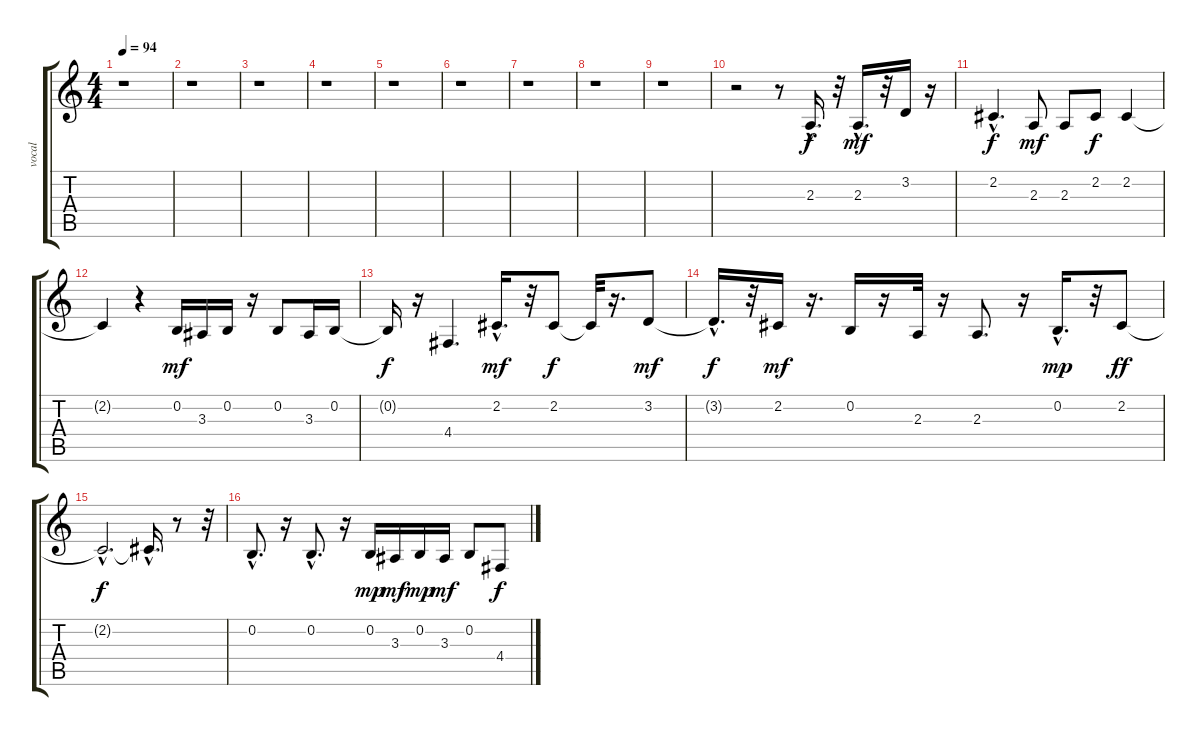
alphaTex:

\track ("vocal" "vocal") {instrument lead2sawtooth}
\staff {score tabs}
\tuning (E4 B3 G3 D3 A2 E2) {hide}
\ts (4 4)
\tempo 94
\clef g2
\ks c
r.1{dy ff} |
r.1 |
r.1 |
r.1 |
r.1 |
r.1 |
r.1 |
r.1 |
r.1 |
r.2 r.8 2.3{hac}.16{d dy f} r.32 2.3{hac}.16{d dy mf} r.32 3.2.16 r.16 |
2.2{hac}.4{d dy f} 2.3.8{dy mf} 2.3.8 2.2.8{dy f} 2.2.4 |
2.2{t}.4 r.4 0.2.16{dy mf} 3.3.16 0.2.16 r.16 0.2.8 3.3.16 0.2.16 |
0.2{t}.16{dy f} r.16 4.4.4{d} 2.2{hac}.16{d dy mf} r.32 2.2.8{dy f} 2.2{t}.32 r.16{d} 3.2.8{dy mf} |
3.2{hac t}.16{d dy f} r.32 2.2.16{dy mf} r.16{d} 0.2.16 r.16 2.3.32 r.16 2.3.8{d} r.16 0.2{hac}.16{d dy mp} r.32 2.2.8{dy ff} |
2.2{hac t}.2{d dy f} 2.2{hac t}.16{d} r.8 r.32 |
0.2{hac}.8{d} r.16 0.2{hac}.8{d} r.16 0.2.16{dy mp} 3.3.16{dy mf} 0.2.16{dy mp} 3.3.16{dy mf} 0.2.8 4.4.8{dy f}
